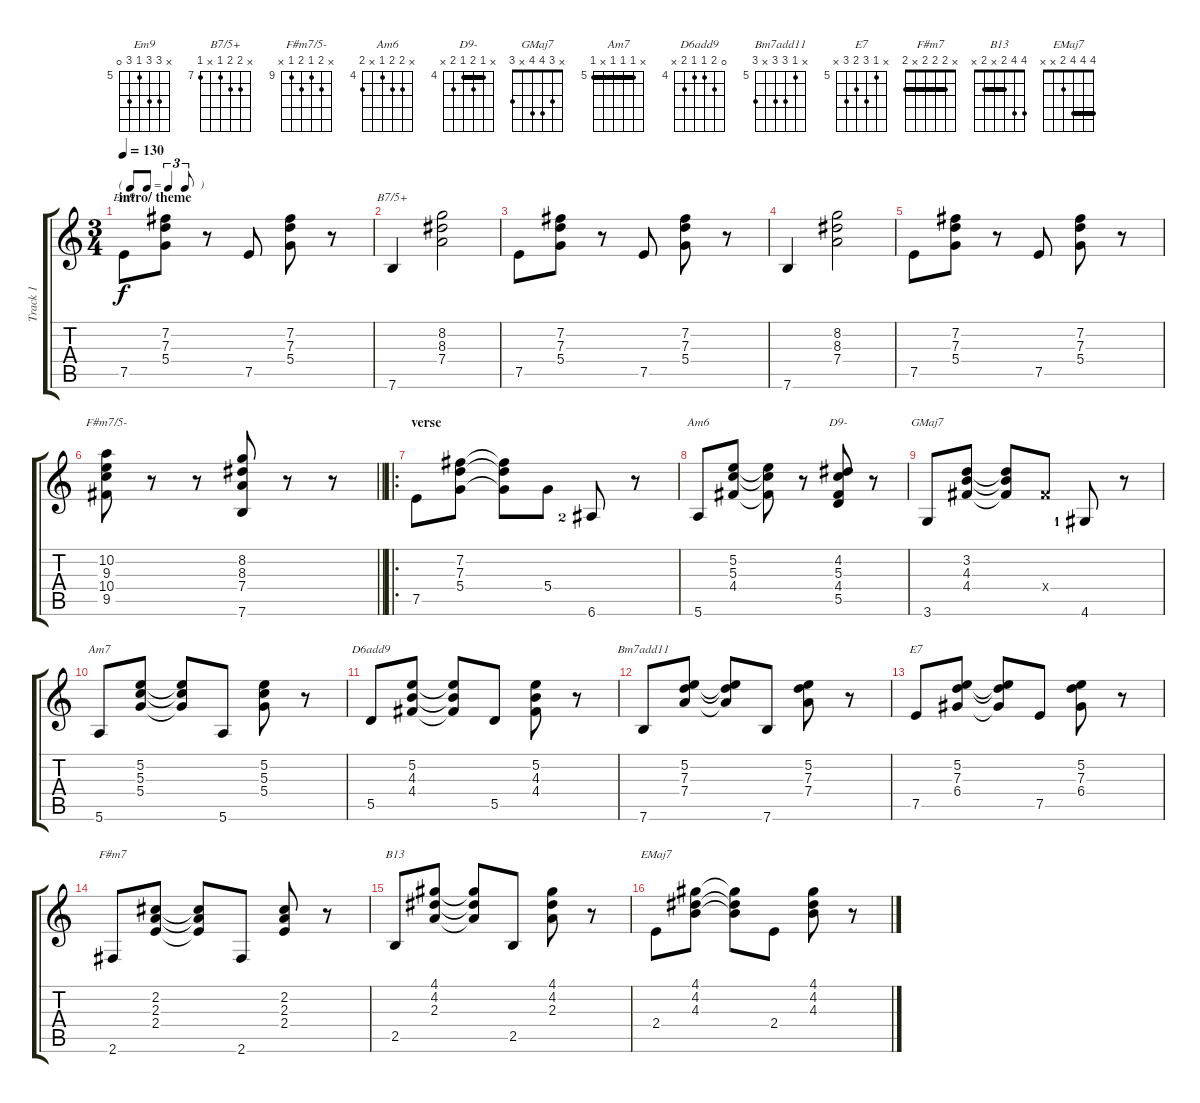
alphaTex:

\track ("Track 1" "Track 1") {instrument acousticguitarsteel}
\staff {score tabs}
\tuning (E4 B3 G3 D3 A2 E2) {hide}
\chord ("Em9" x 7 7 5 7 0) {firstfret 5}
\chord ("B7/5+" x 8 8 7 x 7) {firstfret 7}
\chord ("F#m7/5-" x 10 9 10 9 x) {firstfret 9}
\chord ("Am6" x 5 5 4 x 5) {firstfret 4}
\chord ("D9-" x 4 5 4 5 x) {firstfret 4 barre 4}
\chord ("GMaj7" x 3 4 4 x 3)
\chord ("Am7" x 5 5 5 x 5) {firstfret 5 barre 5}
\chord ("D6add9" 0 5 4 4 5 x) {firstfret 4}
\chord ("Bm7add11" x 5 7 7 x 7) {firstfret 5}
\chord ("E7" x 5 7 6 7 x) {firstfret 5}
\chord ("F#m7" x 2 2 2 x 2) {barre 2}
\chord ("B13" 4 4 2 x 2 x) {barre 2}
\chord ("EMaj7" 4 4 4 2 x x) {barre 4}
\ts (3 4)
\tf triplet8th
\section ("" "intro/ theme")
\tempo 130
\clef g2
\ks c
7.5.8{ch "Em9" dy f instrument acousticguitarsteel} (7.2 7.3 5.4).8 r.8 7.5.8 (7.2 7.3 5.4).8 r.8 |
7.6.4{ch "B7/5+"} (8.2 8.3 7.4).2 |
7.5.8 (7.2 7.3 5.4).8 r.8 7.5.8 (7.2 7.3 5.4).8 r.8 |
7.6.4 (8.2 8.3 7.4).2 |
7.5.8 (7.2 7.3 5.4).8 r.8 7.5.8 (7.2 7.3 5.4).8 r.8 |
\barLineRight lightlight
(10.2 9.3 10.4 9.5).8{ch "F#m7/5-"} r.8 r.8 (8.2 8.3 7.4 7.6).8 r.8 r.8 |
\ro
\section ("" "verse")
7.5.8 (7.2 7.3 5.4).8 (7.2{t} 7.3{t} 5.4{t}).8 5.4.8 6.6{lf 3}.8 r.8 |
5.6.8{ch "Am6"} (5.2 5.3 4.4).8 (5.2{t} 5.3{t} 4.4{t}).8 r.8 (4.2 5.3 4.4 5.5).8{ch "D9-"} r.8 |
3.6.8{ch "GMaj7"} (3.2 4.3 4.4).8 (3.2{t} 4.3{t} 4.4{t}).8 4.4{x}.8 4.6{lf 2}.8 r.8 |
5.6.8{ch "Am7"} (5.2 5.3 5.4).8 (5.2{t} 5.3{t} 5.4{t}).8 5.6.8 (5.2 5.3 5.4).8 r.8 |
5.5.8{ch "D6add9"} (5.2 4.3 4.4).8 (5.2{t} 4.3{t} 4.4{t}).8 5.5.8 (5.2 4.3 4.4).8 r.8 |
7.6.8{ch "Bm7add11"} (5.2 7.3 7.4).8 (5.2{t} 7.3{t} 7.4{t}).8 7.6.8 (5.2 7.3 7.4).8 r.8 |
7.5.8{ch "E7"} (5.2 7.3 6.4).8 (5.2{t} 7.3{t} 6.4{t}).8 7.5.8 (5.2 7.3 6.4).8 r.8 |
2.6.8{ch "F#m7"} (2.2 2.3 2.4).8 (2.2{t} 2.3{t} 2.4{t}).8 2.6.8 (2.2 2.3 2.4).8 r.8 |
2.5.8{ch "B13"} (4.1 4.2 2.3).8 (4.1{t} 4.2{t} 2.3{t}).8 2.5.8 (4.1 4.2 2.3).8 r.8 |
2.4.8{ch "EMaj7"} (4.1 4.2 4.3).8 (4.1{t} 4.2{t} 4.3{t}).8 2.4.8 (4.1 4.2 4.3).8 r.8
